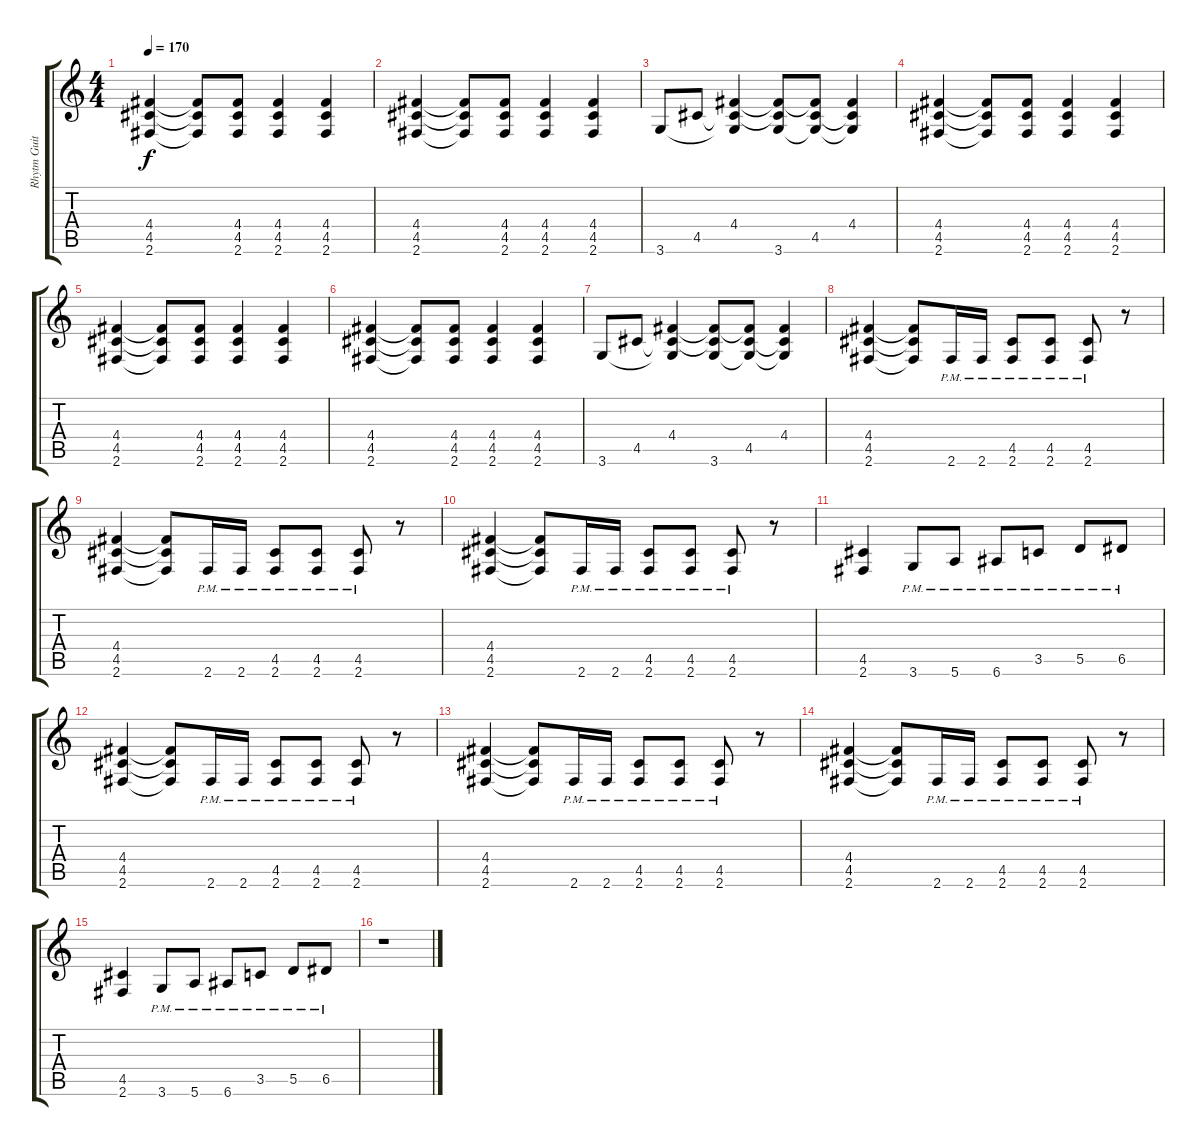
\track ("Rhytm Guitar" "Rhytm Guit") {instrument distortionguitar}
\staff {score tabs}
\tuning (E4 B3 G3 D3 A2 E2) {hide}
\ts (4 4)
\tempo 170
\clef g2
\ks c
(4.4 4.5 2.6).4{dy f} (4.4{t} 4.5{t} 2.6{t}).8 (4.4 4.5 2.6).8 (4.4 4.5 2.6).4 (4.4 4.5 2.6).4 |
(4.4 4.5 2.6).4 (4.4{t} 4.5{t} 2.6{t}).8 (4.4 4.5 2.6).8 (4.4 4.5 2.6).4 (4.4 4.5 2.6).4 |
3.6.8 4.5.8 (4.4 4.5{t} 3.6{t}).4 (4.4{t} 4.5{t} 3.6).8 (4.4{t} 4.5 3.6{t}).8 (4.4 4.5{t} 3.6{t}).4 |
(4.4 4.5 2.6).4 (4.4{t} 4.5{t} 2.6{t}).8 (4.4 4.5 2.6).8 (4.4 4.5 2.6).4 (4.4 4.5 2.6).4 |
(4.4 4.5 2.6).4 (4.4{t} 4.5{t} 2.6{t}).8 (4.4 4.5 2.6).8 (4.4 4.5 2.6).4 (4.4 4.5 2.6).4 |
(4.4 4.5 2.6).4 (4.4{t} 4.5{t} 2.6{t}).8 (4.4 4.5 2.6).8 (4.4 4.5 2.6).4 (4.4 4.5 2.6).4 |
3.6.8 4.5.8 (4.4 4.5{t} 3.6{t}).4 (4.4{t} 4.5{t} 3.6).8 (4.4{t} 4.5 3.6{t}).8 (4.4 4.5{t} 3.6{t}).4 |
(4.4 4.5 2.6).4 (4.4{t} 4.5{t} 2.6{t}).8 2.6{pm}.16 2.6{pm}.16 (4.5{pm} 2.6{pm}).8 (4.5{pm} 2.6{pm}).8 (4.5{pm} 2.6{pm}).8 r.8 |
(4.4 4.5 2.6).4 (4.4{t} 4.5{t} 2.6{t}).8 2.6{pm}.16 2.6{pm}.16 (4.5{pm} 2.6{pm}).8 (4.5{pm} 2.6{pm}).8 (4.5{pm} 2.6{pm}).8 r.8 |
(4.4 4.5 2.6).4 (4.4{t} 4.5{t} 2.6{t}).8 2.6{pm}.16 2.6{pm}.16 (4.5{pm} 2.6{pm}).8 (4.5{pm} 2.6{pm}).8 (4.5{pm} 2.6{pm}).8 r.8 |
(4.5 2.6).4 3.6{pm}.8 5.6{pm}.8 6.6{pm}.8 3.5{pm}.8 5.5{pm}.8 6.5{pm}.8 |
(4.4 4.5 2.6).4 (4.4{t} 4.5{t} 2.6{t}).8 2.6{pm}.16 2.6{pm}.16 (4.5{pm} 2.6{pm}).8 (4.5{pm} 2.6{pm}).8 (4.5{pm} 2.6{pm}).8 r.8 |
(4.4 4.5 2.6).4 (4.4{t} 4.5{t} 2.6{t}).8 2.6{pm}.16 2.6{pm}.16 (4.5{pm} 2.6{pm}).8 (4.5{pm} 2.6{pm}).8 (4.5{pm} 2.6{pm}).8 r.8 |
(4.4 4.5 2.6).4 (4.4{t} 4.5{t} 2.6{t}).8 2.6{pm}.16 2.6{pm}.16 (4.5{pm} 2.6{pm}).8 (4.5{pm} 2.6{pm}).8 (4.5{pm} 2.6{pm}).8 r.8 |
(4.5 2.6).4 3.6{pm}.8 5.6{pm}.8 6.6{pm}.8 3.5{pm}.8 5.5{pm}.8 6.5{pm}.8 |
r.1
